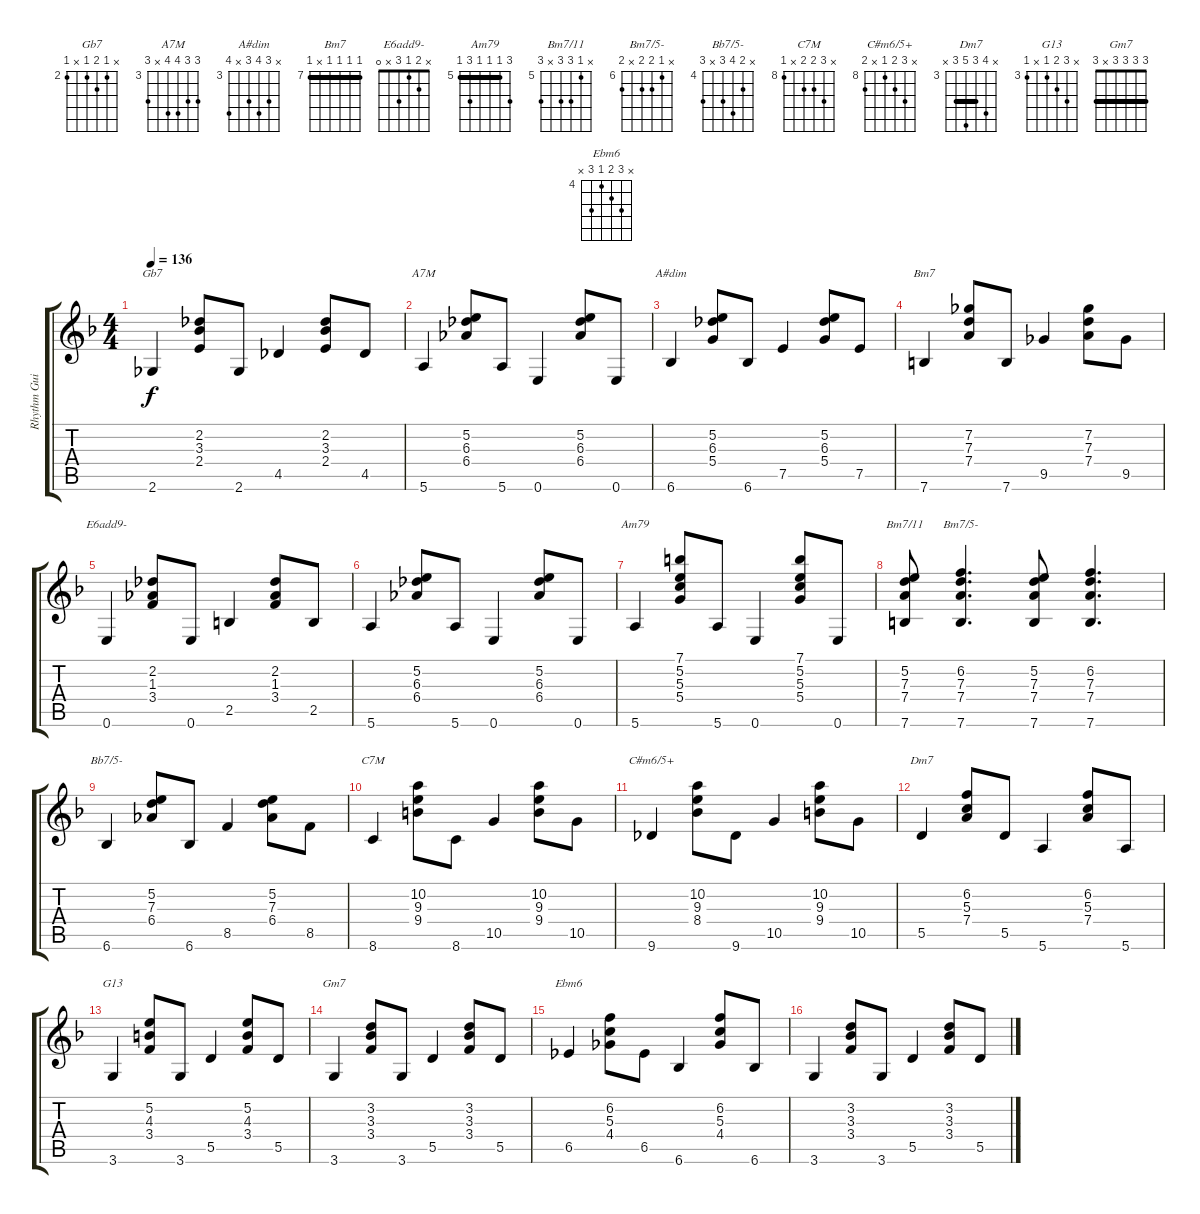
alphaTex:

\track ("Rhythm Guitar" "Rhythm Gui") {instrument acousticguitarnylon}
\staff {score tabs}
\tuning (E4 B3 G3 D3 A2 E2) {hide}
\chord ("Gb7" x 2 3 2 x 2) {firstfret 2}
\chord ("A7M" 5 5 6 6 x 5) {firstfret 3}
\chord ("A#dim" x 5 6 5 x 6) {firstfret 3}
\chord ("Bm7" 7 7 7 7 x 7) {firstfret 7 barre 7}
\chord ("E6add9-" x 2 1 3 x 0)
\chord ("Am79" 7 5 5 5 7 5) {firstfret 5 barre 5}
\chord ("Bm7/11" x 5 7 7 x 7) {firstfret 5}
\chord ("Bm7/5-" x 6 7 7 x 7) {firstfret 6}
\chord ("Bb7/5-" x 5 7 6 x 6) {firstfret 4}
\chord ("C7M" x 10 9 9 x 8) {firstfret 8}
\chord ("C#m6/5+" x 10 9 8 x 9) {firstfret 8}
\chord ("Dm7" x 6 5 7 5 x) {firstfret 3 barre 5}
\chord ("G13" x 5 4 3 x 3) {firstfret 3}
\chord ("Gm7" 3 3 3 3 x 3) {barre 3}
\chord ("Ebm6" x 6 5 4 6 x) {firstfret 4}
\ts (4 4)
\tempo 136
\clef g2
\ks f
2.6.4{ch "Gb7" dy f} (2.2 3.3 2.4).8 2.6.8 4.5.4 (2.2 3.3 2.4).8 4.5.8 |
5.6.4{ch "A7M"} (5.2 6.3 6.4).8 5.6.8 0.6.4 (5.2 6.3 6.4).8 0.6.8 |
6.6.4{ch "A#dim"} (5.2 6.3 5.4).8 6.6.8 7.5.4 (5.2 6.3 5.4).8 7.5.8 |
7.6.4{ch "Bm7"} (7.2 7.3 7.4).8 7.6.8 9.5.4 (7.2 7.3 7.4).8 9.5.8 |
0.6.4{ch "E6add9-"} (2.2 1.3 3.4).8 0.6.8 2.5.4 (2.2 1.3 3.4).8 2.5.8 |
5.6.4 (5.2 6.3 6.4).8 5.6.8 0.6.4 (5.2 6.3 6.4).8 0.6.8 |
5.6.4{ch "Am79"} (7.1 5.2 5.3 5.4).8 5.6.8 0.6.4 (7.1 5.2 5.3 5.4).8 0.6.8 |
(5.2 7.3 7.4 7.6).8{ch "Bm7/11"} (6.2 7.3 7.4 7.6).4{d ch "Bm7/5-"} (5.2 7.3 7.4 7.6).8 (6.2 7.3 7.4 7.6).4{d} |
6.6.4{ch "Bb7/5-"} (5.2 7.3 6.4).8 6.6.8 8.5.4 (5.2 7.3 6.4).8 8.5.8 |
8.6.4{ch "C7M"} (10.2 9.3 9.4).8 8.6.8 10.5.4 (10.2 9.3 9.4).8 10.5.8 |
9.6.4{ch "C#m6/5+"} (10.2 9.3 8.4).8 9.6.8 10.5.4 (10.2 9.3 9.4).8 10.5.8 |
5.5.4{ch "Dm7"} (6.2 5.3 7.4).8 5.5.8 5.6.4 (6.2 5.3 7.4).8 5.6.8 |
3.6.4{ch "G13"} (5.2 4.3 3.4).8 3.6.8 5.5.4 (5.2 4.3 3.4).8 5.5.8 |
3.6.4{ch "Gm7"} (3.2 3.3 3.4).8 3.6.8 5.5.4 (3.2 3.3 3.4).8 5.5.8 |
6.5.4{ch "Ebm6"} (6.2 5.3 4.4).8 6.5.8 6.6.4 (6.2 5.3 4.4).8 6.6.8 |
3.6.4 (3.2 3.3 3.4).8 3.6.8 5.5.4 (3.2 3.3 3.4).8 5.5.8
